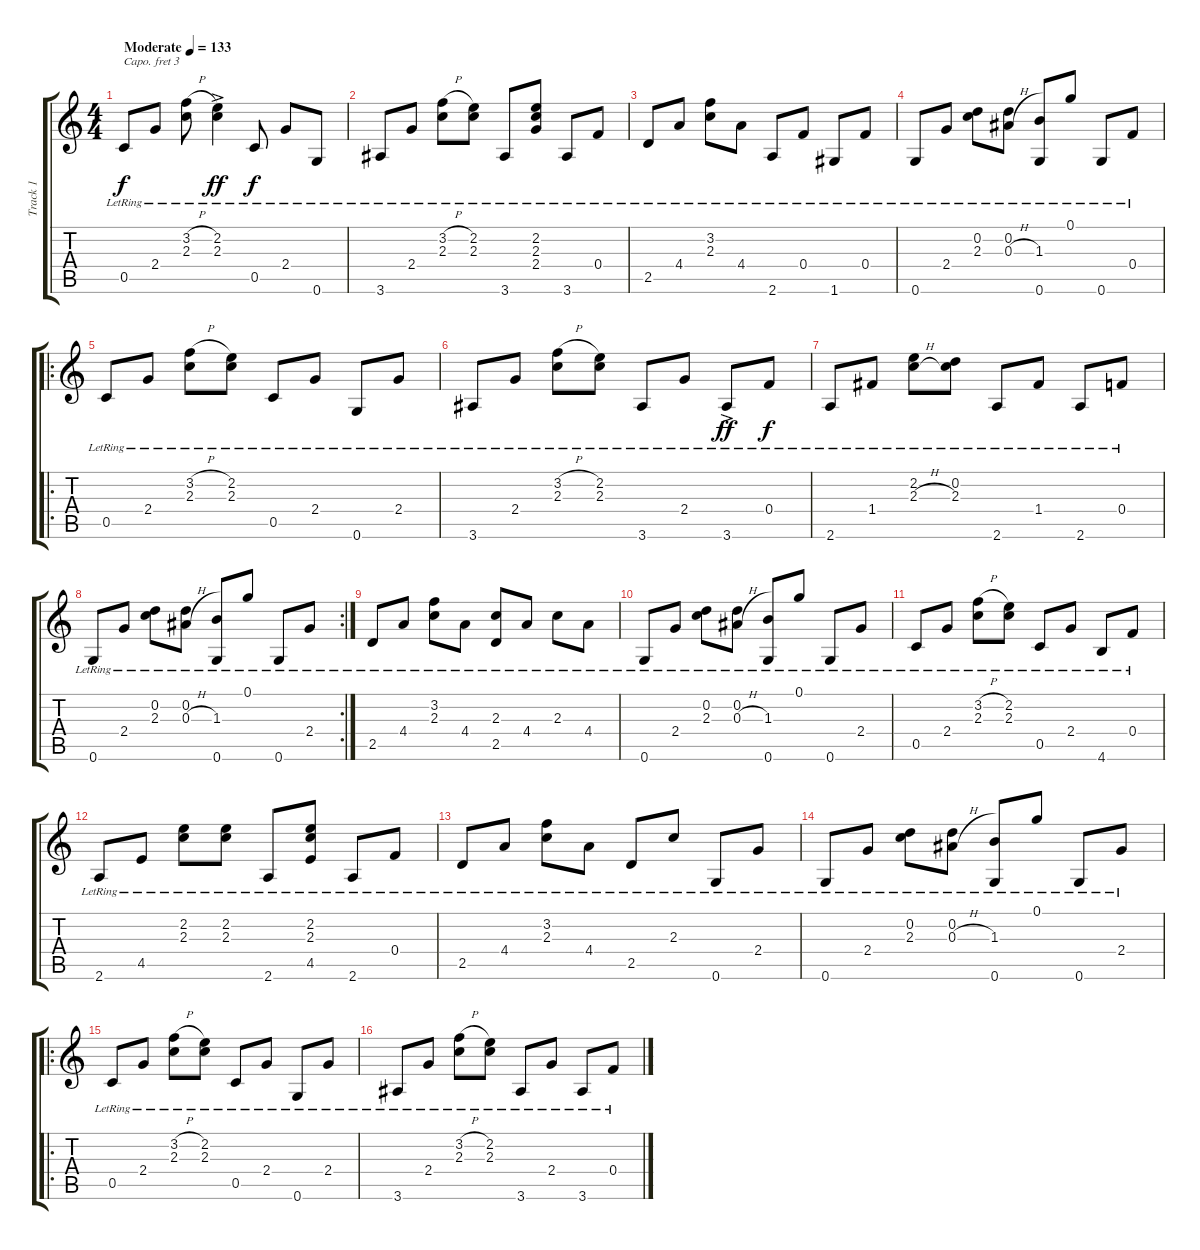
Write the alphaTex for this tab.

\track ("Track 1" "Track 1") {instrument acousticguitarsteel}
\staff {score tabs}
\capo 3
\tuning (E4 B3 G3 D3 A2 E2) {hide}
\ts (4 4)
\tempo (133 "Moderate")
\clef g2
\ks c
0.5{lr}.8{dy f instrument acousticguitarsteel} 2.4{lr}.8 (3.2{h lr} 2.3{lr}).8 (2.2{ac lr} 2.3{ac lr}).4{dy ff} 0.5{lr}.8{dy f} 2.4{lr}.8 0.6{lr}.8 |
3.6{lr}.8 2.4{lr}.8 (3.2{h lr} 2.3{lr}).8 (2.2{lr} 2.3{lr}).8 3.6{lr}.8 (2.2{lr} 2.3{lr} 2.4{lr}).8 3.6{lr}.8 0.4{lr}.8 |
2.5{lr}.8 4.4{lr}.8 (3.2{lr} 2.3{lr}).8 4.4{lr}.8 2.6{lr}.8 0.4{lr}.8 1.6{lr}.8 0.4{lr}.8 |
0.6{lr}.8 2.4{lr}.8 (0.2{lr} 2.3{lr}).8 (0.2{lr} 0.3{h lr}).8 (1.3{lr} 0.6{lr}).8 0.1{lr}.8 0.6{lr}.8 0.4{lr}.8 |
\ro
0.5{lr}.8 2.4{lr}.8 (3.2{h lr} 2.3{lr}).8 (2.2{lr} 2.3{lr}).8 0.5{lr}.8 2.4{lr}.8 0.6{lr}.8 2.4{lr}.8 |
3.6{lr}.8 2.4{lr}.8 (3.2{h lr} 2.3{lr}).8 (2.2{lr} 2.3{lr}).8 3.6{lr}.8 2.4{lr}.8 3.6{ac lr}.8{dy ff} 0.4{lr}.8{dy f} |
2.6{lr}.8 1.4{lr}.8 (2.2{lr} 2.3{h lr}).8 (0.2{lr} 2.3{lr}).8 2.6{lr}.8 1.4{lr}.8 2.6{lr}.8 0.4{lr}.8 |
\rc 2
0.6{lr}.8 2.4{lr}.8 (0.2{lr} 2.3{lr}).8 (0.2{lr} 0.3{h lr}).8 (1.3{lr} 0.6{lr}).8 0.1{lr}.8 0.6{lr}.8 2.4{lr}.8 |
2.5{lr}.8 4.4{lr}.8 (3.2{lr} 2.3{lr}).8 4.4{lr}.8 (2.3{lr} 2.5{lr}).8 4.4{lr}.8 2.3{lr}.8 4.4{lr}.8 |
0.6{lr}.8 2.4{lr}.8 (0.2{lr} 2.3{lr}).8 (0.2{lr} 0.3{h lr}).8 (1.3{lr} 0.6{lr}).8 0.1{lr}.8 0.6{lr}.8 2.4{lr}.8 |
0.5{lr}.8 2.4{lr}.8 (3.2{h lr} 2.3{lr}).8 (2.2{lr} 2.3{lr}).8 0.5{lr}.8 2.4{lr}.8 4.6{lr}.8 0.4{lr}.8 |
2.6{lr}.8 4.5{lr}.8 (2.2{lr} 2.3{lr}).8 (2.2{lr} 2.3{lr}).8 2.6{lr}.8 (2.2{lr} 2.3{lr} 4.5{lr}).8 2.6{lr}.8 0.4{lr}.8 |
2.5{lr}.8 4.4{lr}.8 (3.2{lr} 2.3{lr}).8 4.4{lr}.8 2.5{lr}.8 2.3{lr}.8 0.6{lr}.8 2.4{lr}.8 |
0.6{lr}.8 2.4{lr}.8 (0.2{lr} 2.3{lr}).8 (0.2{lr} 0.3{h lr}).8 (1.3{lr} 0.6{lr}).8 0.1{lr}.8 0.6{lr}.8 2.4{lr}.8 |
\ro
0.5{lr}.8 2.4{lr}.8 (3.2{h lr} 2.3{lr}).8 (2.2{lr} 2.3{lr}).8 0.5{lr}.8 2.4{lr}.8 0.6{lr}.8 2.4{lr}.8 |
3.6{lr}.8 2.4{lr}.8 (3.2{h lr} 2.3{lr}).8 (2.2{lr} 2.3{lr}).8 3.6{lr}.8 2.4{lr}.8 3.6{lr}.8 0.4{lr}.8
